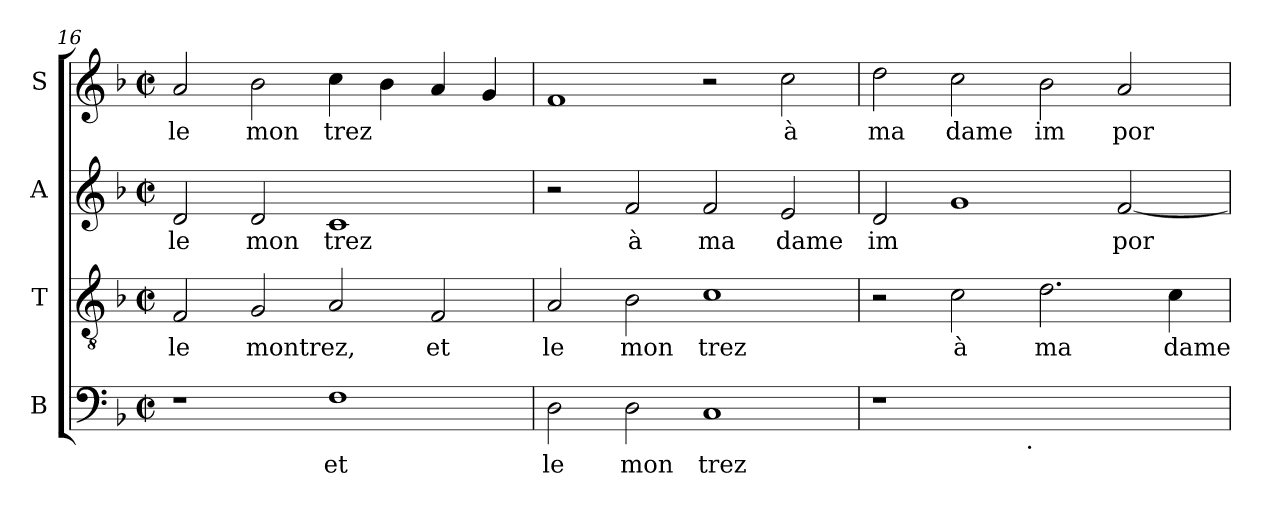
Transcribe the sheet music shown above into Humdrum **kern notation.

**kern	**text	**kern	**text	**kern	**text	**kern	**text
*part4	*part4	*part3	*part3	*part2	*part2	*part1	*part1
*staff4	*staff4	*staff3	*staff3	*staff2	*staff2	*staff1	*staff1
*I"B	*	*I"T	*	*I"A	*	*I"S	*
*clefF4	*	*clefGv2	*	*clefG2	*	*clefG2	*
*k[b-]	*	*k[b-]	*	*k[b-]	*	*k[b-]	*
*F:	*	*F:	*	*F:	*	*F:	*
*M2/2	*	*M2/2	*	*M2/2	*	*M2/2	*
*met(c|)	*	*met(c|)	*	*met(c|)	*	*met(c|)	*
=16	=16	=16	=16	=16	=16	=16	=16
!	!	!	!LO:LY:b:cj	!	!LO:LY:b:cj	!	!LO:LY:b:cj
1r	.	2F/	le	2d/	le	2a/	le
!	!	!	!LO:LY:b:cj	!	!LO:LY:b:cj	!	!LO:LY:b:cj
.	.	2G/	montrez,	2d/	mon	2b-\	mon
!	!LO:LY:b:cj	!	!LO:LY:b:cj	!	!LO:LY:b:cj	!	!LO:LY:b:cj
1F	et	2A/	.	1c	trez	4cc\	trez
!	!	!	!	!	!	!	!LO:LY:b:cj
.	.	.	.	.	.	4b-\	.
!	!	!	!LO:LY:b:cj	!	!	!	!LO:LY:b:cj
.	.	2F/	et	.	.	4a/	.
!	!	!	!	!	!	!	!LO:LY:b:cj
.	.	.	.	.	.	4g/	.
!!LO:PB:g=z
=17	=17	=17	=17	=17	=17	=17	=17
!	!LO:LY:b:cj	!	!LO:LY:b:cj	!	!	!	!LO:LY:b:cj
2D\	le	2A/	le	2r	.	1f	.
!	!LO:LY:b:cj	!	!LO:LY:b:cj	!	!LO:LY:b:cj	!	!
2D\	mon	2B-\	mon	2f/	à	.	.
!	!LO:LY:b:cj	!	!LO:LY:b:cj	!	!LO:LY:b:cj	!	!
1C	trez	1c	trez	2f/	ma	2r	.
!	!	!	!	!	!LO:LY:b:cj	!	!LO:LY:b:cj
.	.	.	.	2e/	dame	2cc\	à
=18	=18	=18	=18	=18	=18	=18	=18
!	!	!	!	!	!LO:LY:b:cj	!	!LO:LY:b:cj
*^	*	*	*	*	*	*	*
1r	2ryy	.	2r	.	2d/	im	2dd\	ma
!	!	!	!	!LO:LY:b:cj	!	!LO:LY:b:cj	!	!LO:LY:b:cj
.	4...ryy	.	2c\	à	1g	.	2cc\	dame
!	!LO:TX:b:t=.	!	!	!	!	!	!	!
.	1ryy	.	.	.	.	.	.	.
!	!	!	!	!LO:LY:b:cj	!	!	!	!LO:LY:b:cj
1ryy	.	.	2.d\	ma	.	.	2b-\	im
!	!	!	!	!	!	!LO:LY:b:cj	!	!LO:LY:b:cj
.	.	.	.	.	[<2f/	por	2a/	por
!	!	!	!	!LO:LY:b:cj	!	!	!	!
.	.	.	4c\	dame	.	.	.	.
.	32ryy	.	.	.	.	.	.	.
*v	*v	*	*	*	*	*	*	*
=	=	=	=	=	=	=	=
*-	*-	*-	*-	*-	*-	*-	*-
